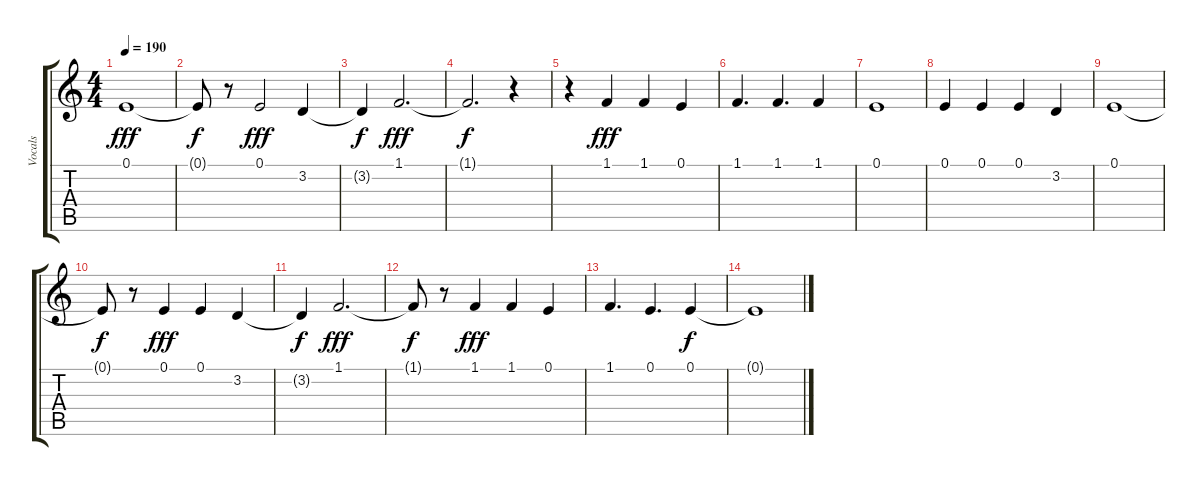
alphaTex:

\track ("Vocals" "Vocals") {instrument trumpet}
\staff {score tabs}
\tuning (E4 B3 G3 D3 A2 E2) {hide}
\ts (4 4)
\tempo 190
\clef g2
\ks c
0.1.1{dy fff} |
0.1{t}.8{dy f} r.8 0.1.2{dy fff} 3.2.4 |
3.2{t}.4{dy f} 1.1.2{d dy fff} |
1.1{t}.2{d dy f} r.4 |
r.4 1.1.4{dy fff} 1.1.4 0.1.4 |
1.1.4{d} 1.1.4{d} 1.1.4 |
0.1.1 |
0.1.4 0.1.4 0.1.4 3.2.4 |
0.1.1 |
0.1{t}.8{dy f} r.8 0.1.4{dy fff} 0.1.4 3.2.4 |
3.2{t}.4{dy f} 1.1.2{d dy fff} |
1.1{t}.8{dy f} r.8 1.1.4{dy fff} 1.1.4 0.1.4 |
1.1.4{d} 0.1.4{d} 0.1.4{dy f} |
0.1{t}.1
